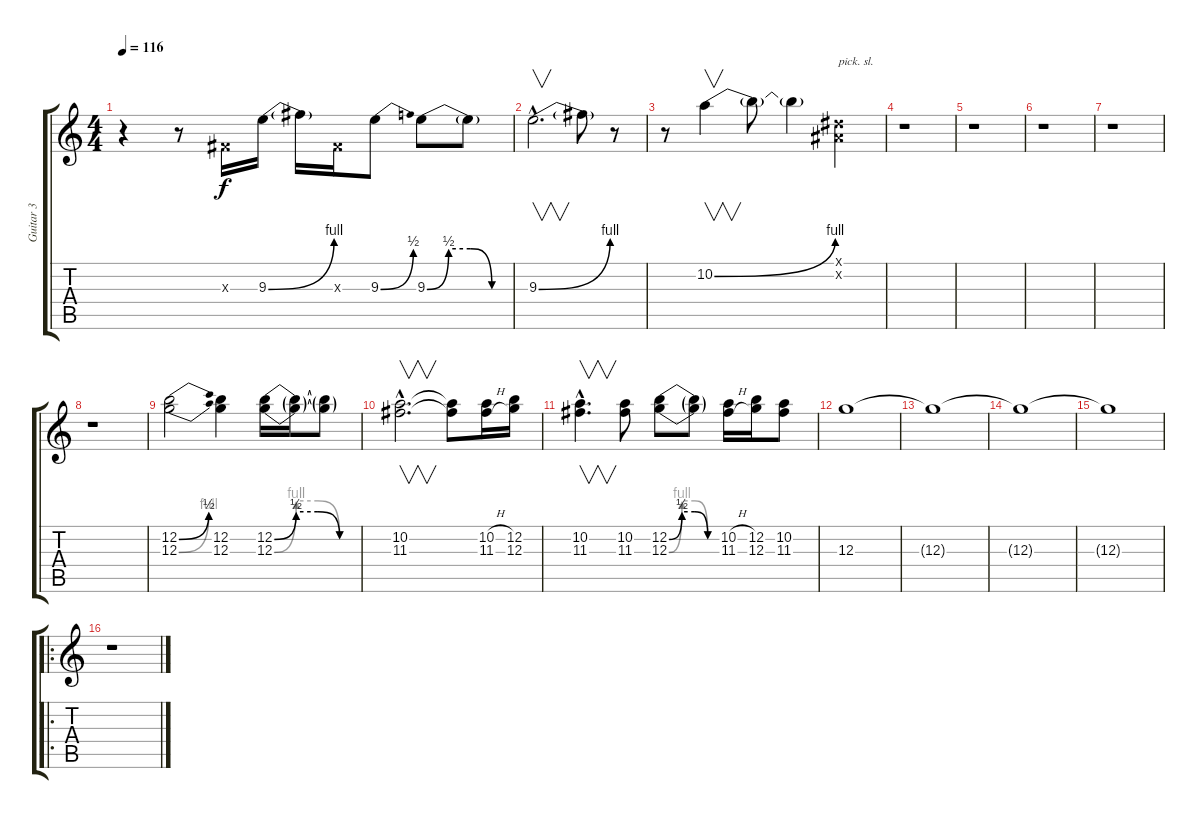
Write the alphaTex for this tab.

\track ("Guitar 3" "Guitar 3") {instrument acousticguitarsteel}
\staff {score tabs}
\tuning (E4 B3 G3 D3 A2 E2) {hide}
\ts (4 4)
\tempo 116
\clef g2
\ks c
r.4{dy f} r.8 -1.3{x}.16 9.3{be (bend 0 0 60 4)}.16 9.3{t}.16 -1.3{x}.16 9.3{be (bend 0 0 60 2)}.8 9.3{be (custom 0 0 15 2 30 2 45 0 60 0)}.8 9.3{t}.8 |
9.3{be (bend 0 0 60 4) hac}.2{v d} 9.3{t}.8 r.8 |
r.8 10.2{be (bend 0 0 60 4)}.4{v} 10.2{t}.8 10.2{t}.4 (-1.1{x} -1.2{x}).4{txt "pick. sl."} |
r.1 |
r.1 |
r.1 |
r.1 |
r.1 |
(12.2{be (bend 0 0 60 2)} 12.3{be (bend 0 0 60 4)}).2 (12.2 12.3).4 (12.2{be (custom 0 0 15 2 30 2 45 0 60 0)} 12.3{be (custom 0 0 15 4 30 4 45 0 60 0)}).16 (12.2{t} 12.3{t}).16 (12.2{t} 12.3{t}).8 |
(10.2{hac} 11.3{hac}).2{v d} (10.2{t} 11.3{t}).8 (10.2{h} 11.3{h}).16 (12.2 12.3).16 |
(10.2{hac} 11.3{hac}).4{v d} (10.2 11.3).8 (12.2{be (custom 0 0 15 2 30 2 45 0 60 0)} 12.3{be (custom 0 0 15 4 30 4 45 0 60 0)}).8 (12.2{t} 12.3{t}).8 (10.2{h} 11.3{h}).16 (12.2 12.3).16 (10.2 11.3).8 |
12.3.1 |
12.3{t}.1 |
12.3{t}.1 |
12.3{t}.1 |
\ro
r.1
